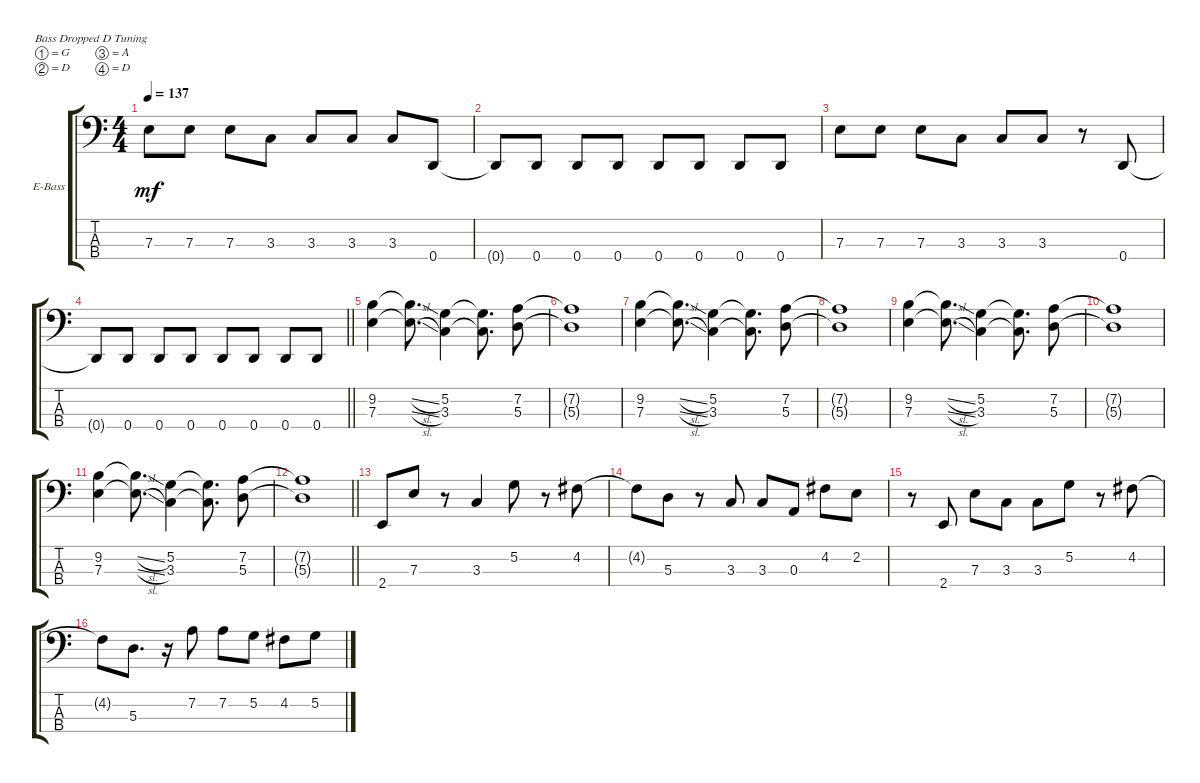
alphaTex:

\defaultSystemsLayout 4
\bracketExtendMode groupsimilarinstruments
\firstSystemTrackNameOrientation horizontal
\otherSystemsTrackNameOrientation horizontal
\track ("Electric Bass" "E-Bass") {instrument electricbassfinger}
\staff {score tabs}
\tuning (G2 D2 A1 D1)
\ts (4 4)
\tempo 137
\clef f4
\ks c
7.3.8{dy mf} 7.3.8 7.3.8 3.3.8 3.3.8 3.3.8 3.3.8 0.4.8 |
0.4{t}.8 0.4.8 0.4.8 0.4.8 0.4.8 0.4.8 0.4.8 0.4.8 |
7.3.8 7.3.8 7.3.8 3.3.8 3.3.8 3.3.8 r.8 0.4.8 |
\barLineRight lightlight
0.4{t}.8 0.4.8 0.4.8 0.4.8 0.4.8 0.4.8 0.4.8 0.4.8 |
(9.2 7.3).4 (9.2{sl t} 7.3{sl t}).8{d} (5.2 3.3).4 (3.3{t} 5.2{t}).8{d} (7.2 5.3).8 |
(7.2{t} 5.3{t}).1 |
(9.2 7.3).4 (9.2{sl t} 7.3{sl t}).8{d} (5.2 3.3).4 (3.3{t} 5.2{t}).8{d} (7.2 5.3).8 |
(7.2{t} 5.3{t}).1 |
(9.2 7.3).4 (9.2{sl t} 7.3{sl t}).8{d} (5.2 3.3).4 (3.3{t} 5.2{t}).8{d} (7.2 5.3).8 |
(7.2{t} 5.3{t}).1 |
(9.2 7.3).4 (9.2{sl t} 7.3{sl t}).8{d} (5.2 3.3).4 (3.3{t} 5.2{t}).8{d} (7.2 5.3).8 |
\barLineRight lightlight
(7.2{t} 5.3{t}).1 |
2.4.8 7.3.8 r.8 3.3.4 5.2.8 r.8 4.2.8 |
4.2{t}.8 5.3.8 r.8 3.3.8 3.3.8 0.3.8 4.2.8 2.2.8 |
r.8 2.4.8 7.3.8 3.3.8 3.3.8 5.2.8 r.8 4.2.8 |
4.2{t}.8 5.3.8{d} r.16 7.2.8 7.2.8 5.2.8 4.2.8 5.2.8
